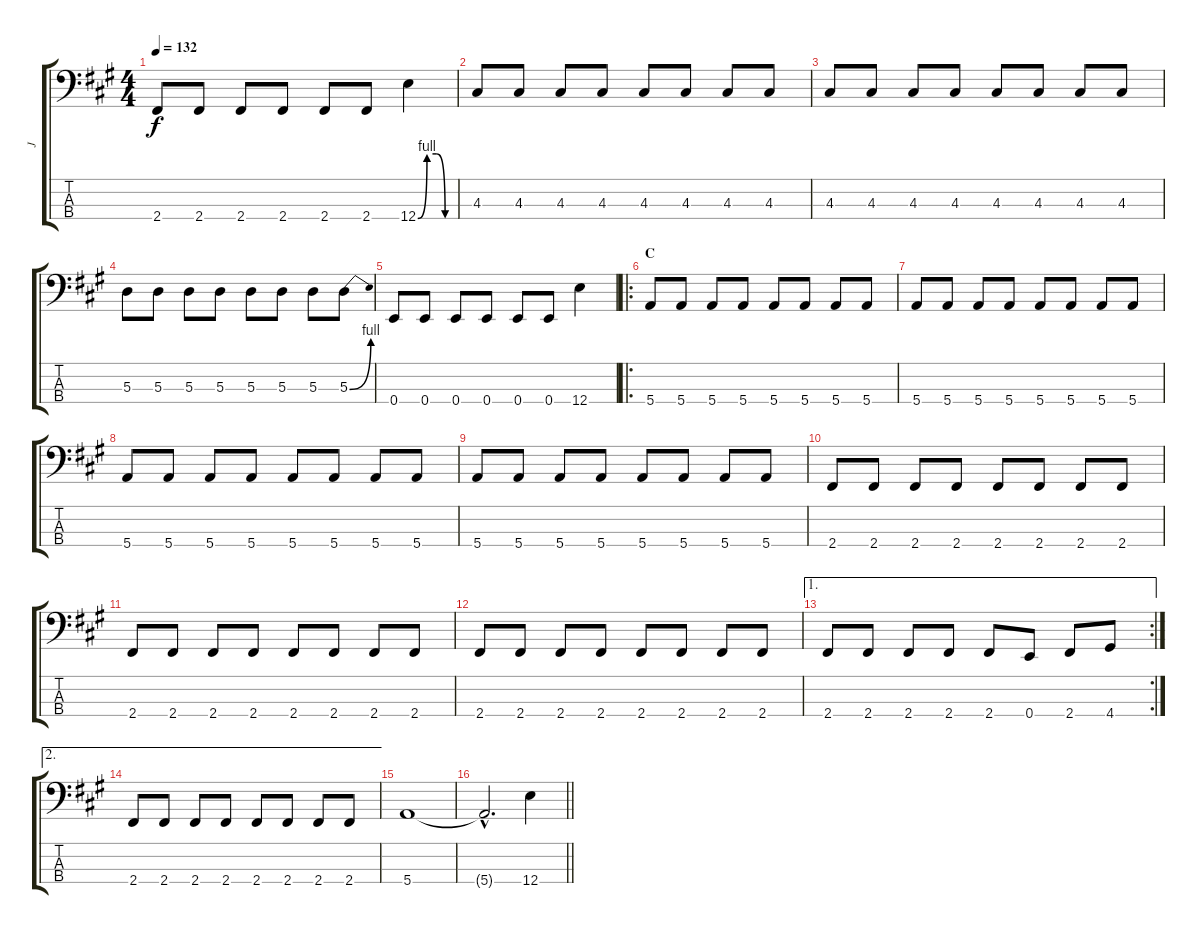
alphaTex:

\track ("J" "J") {instrument electricbasspick}
\staff {score tabs}
\tuning (G2 D2 A1 E1) {hide}
\ts (4 4)
\tempo 132
\clef f4
\ks a
2.4.8{dy f} 2.4.8 2.4.8 2.4.8 2.4.8 2.4.8 12.4{be (custom 0 0 15 4 30 4 45 0 60 0)}.4 |
4.3.8 4.3.8 4.3.8 4.3.8 4.3.8 4.3.8 4.3.8 4.3.8 |
4.3.8 4.3.8 4.3.8 4.3.8 4.3.8 4.3.8 4.3.8 4.3.8 |
5.3.8 5.3.8 5.3.8 5.3.8 5.3.8 5.3.8 5.3.8 5.3{be (bend 0 0 60 4)}.8 |
0.4.8 0.4.8 0.4.8 0.4.8 0.4.8 0.4.8 12.4.4 |
\ro
\section ("" "C")
5.4.8 5.4.8 5.4.8 5.4.8 5.4.8 5.4.8 5.4.8 5.4.8 |
5.4.8 5.4.8 5.4.8 5.4.8 5.4.8 5.4.8 5.4.8 5.4.8 |
5.4.8 5.4.8 5.4.8 5.4.8 5.4.8 5.4.8 5.4.8 5.4.8 |
5.4.8 5.4.8 5.4.8 5.4.8 5.4.8 5.4.8 5.4.8 5.4.8 |
2.4.8 2.4.8 2.4.8 2.4.8 2.4.8 2.4.8 2.4.8 2.4.8 |
2.4.8 2.4.8 2.4.8 2.4.8 2.4.8 2.4.8 2.4.8 2.4.8 |
2.4.8 2.4.8 2.4.8 2.4.8 2.4.8 2.4.8 2.4.8 2.4.8 |
\ae 1
\rc 2
2.4.8 2.4.8 2.4.8 2.4.8 2.4.8 0.4.8 2.4.8 4.4.8 |
\ae 2
2.4.8 2.4.8 2.4.8 2.4.8 2.4.8 2.4.8 2.4.8 2.4.8 |
5.4.1 |
\barLineRight lightlight
5.4{hac t}.2{d} 12.4.4
